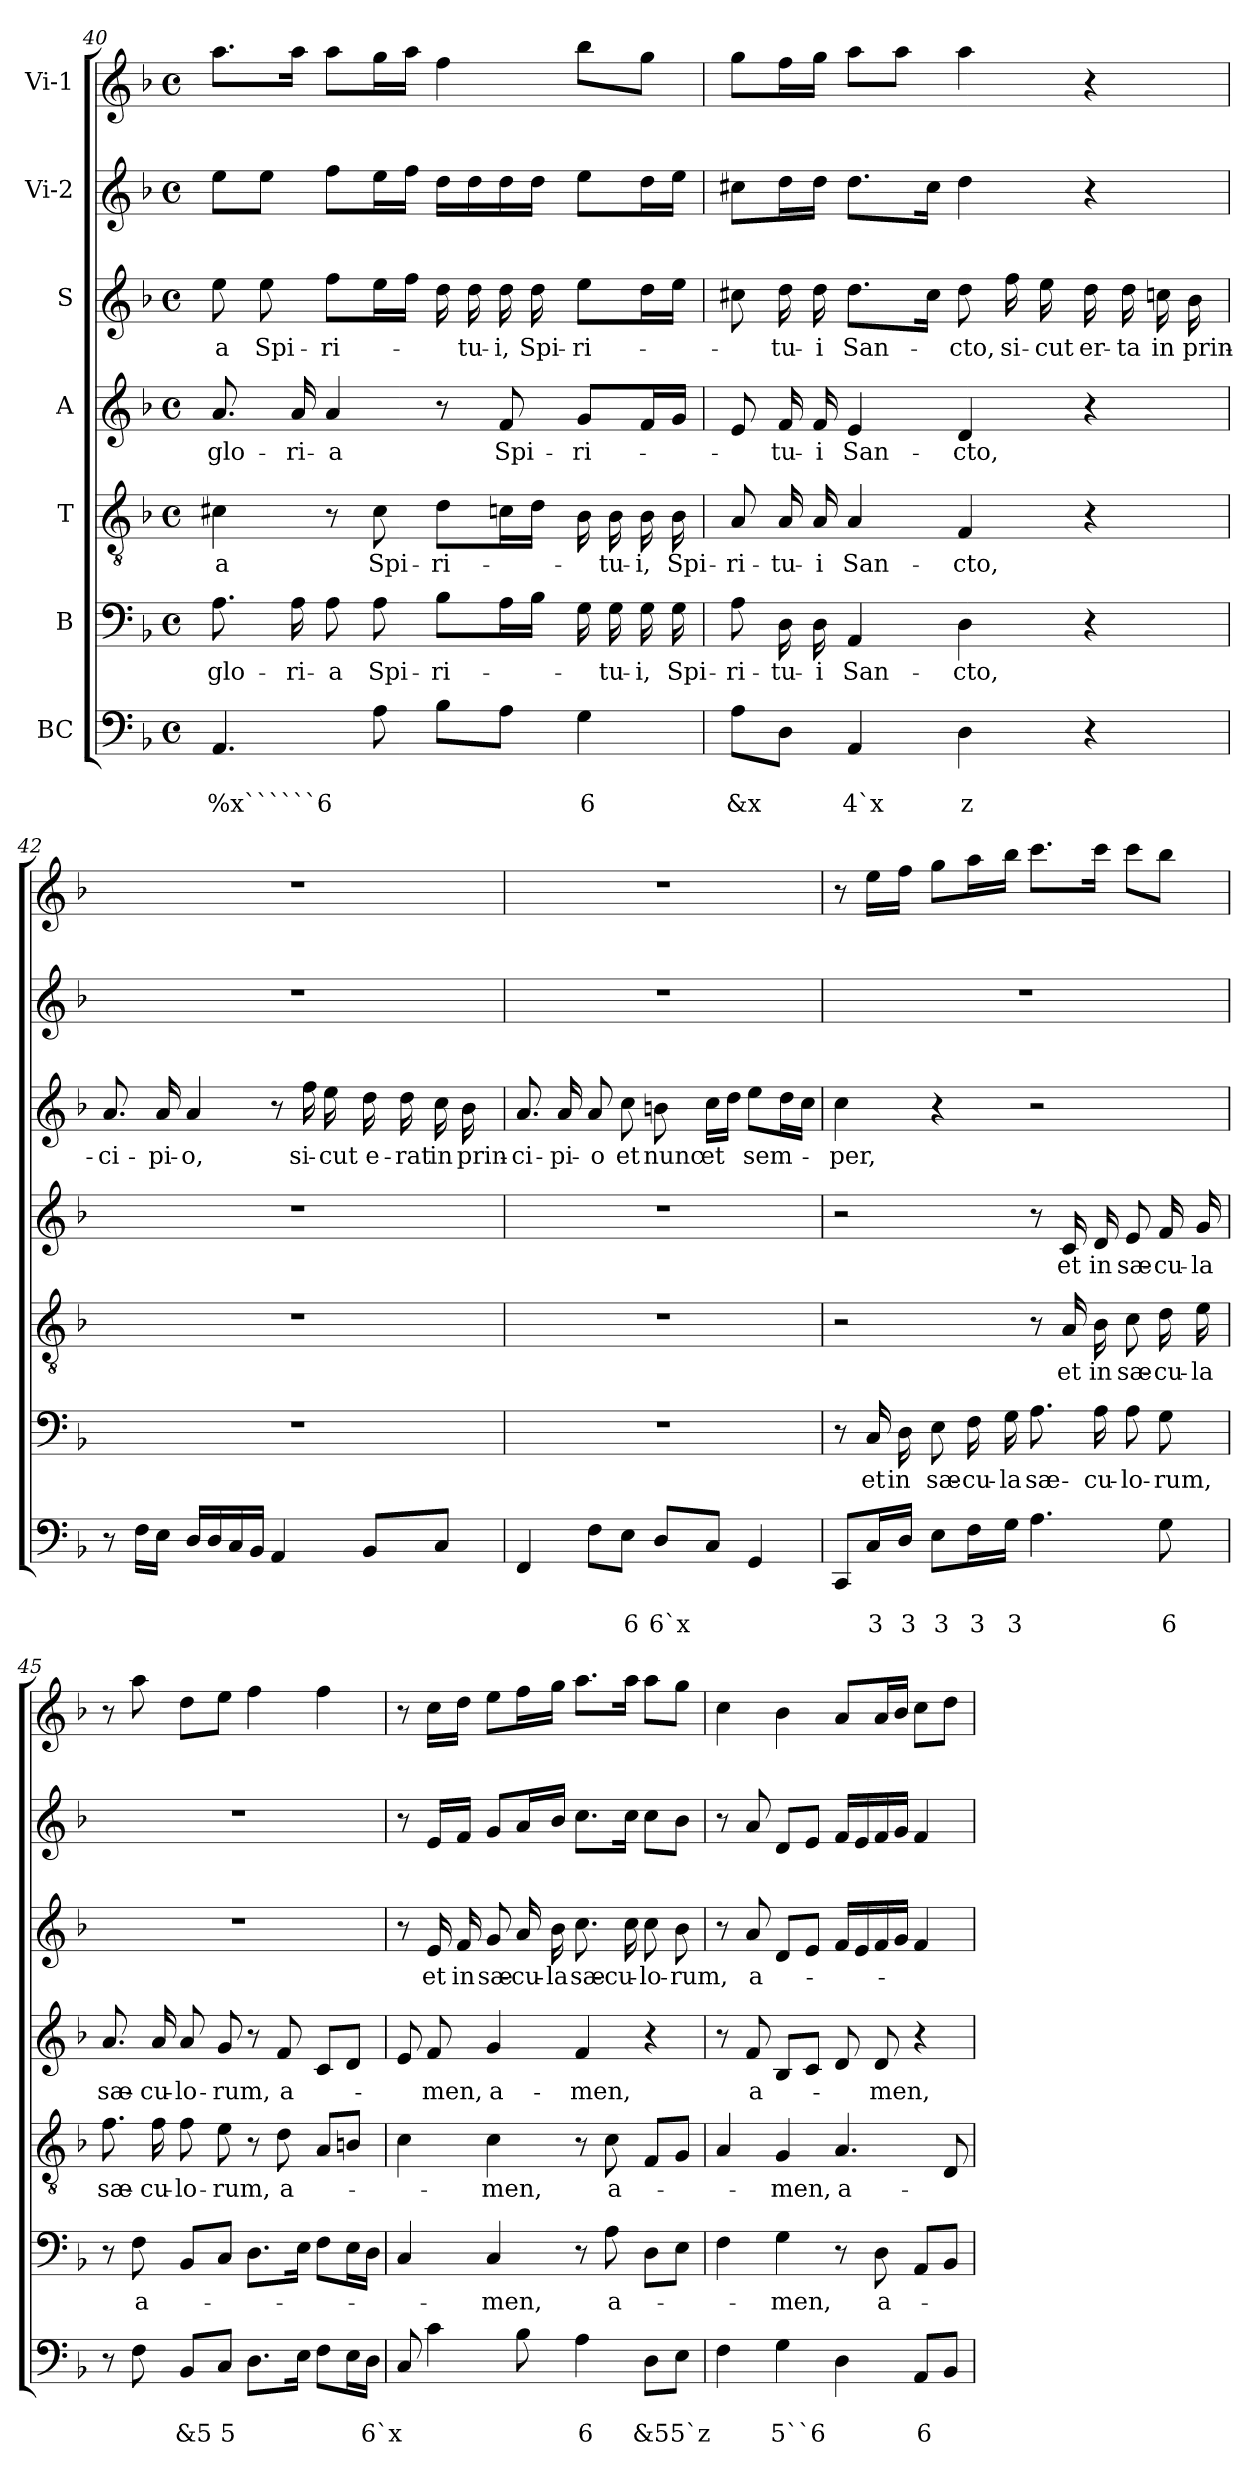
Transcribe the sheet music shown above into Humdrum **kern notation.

**kern	**text	**text	**kern	**text	**kern	**text	**kern	**text	**kern	**text	**kern	**kern
*part7	*part7	*part7	*part6	*part6	*part5	*part5	*part4	*part4	*part3	*part3	*part2	*part1
*staff7	*staff7	*staff7	*staff6	*staff6	*staff5	*staff5	*staff4	*staff4	*staff3	*staff3	*staff2	*staff1
*I"BC	*	*	*I"B	*	*I"T	*	*I"A	*	*I"S	*	*I"Vi-2	*I"Vi-1
!!LO:LB:g=z
*clefF4	*	*	*clefF4	*	*clefGv2	*	*clefG2	*	*clefG2	*	*clefG2	*clefG2
*k[b-]	*	*	*k[b-]	*	*k[b-]	*	*k[b-]	*	*k[b-]	*	*k[b-]	*k[b-]
*F:	*	*	*F:	*	*F:	*	*F:	*	*F:	*	*F:	*F:
*M4/4	*	*	*M4/4	*	*M4/4	*	*M4/4	*	*M4/4	*	*M4/4	*M4/4
*met(c)	*	*	*met(c)	*	*met(c)	*	*met(c)	*	*met(c)	*	*met(c)	*met(c)
=40	=40	=40	=40	=40	=40	=40	=40	=40	=40	=40	=40	=40
!	!	!LO:LY:b	!	!LO:LY:b	!	!LO:LY:b	!	!LO:LY:b	!	!LO:LY:b	!	!
4.AA/	.	%x``````6	8.A\	glo-	4c#X\	-a	8.a/	glo-	8ee\	-a	8ee\L	8.aa\L
!	!	!	!	!	!	!	!	!	!	!LO:LY:b	!	!
.	.	.	.	.	.	.	.	.	8ee\	Spi-	8ee\J	.
!	!	!	!	!LO:LY:b	!	!	!	!LO:LY:b	!	!	!	!
.	.	.	16A\	-ri-	.	.	16a/	-ri-	.	.	.	16aa\Jk
!	!	!	!	!LO:LY:b	!	!	!	!LO:LY:b	!	!LO:LY:b	!	!
.	.	.	8A\	-a	8r	.	4a/	-a	8ff\L	-ri-	8ff\L	8aa\L
!	!	!	!	!LO:LY:b	!	!LO:LY:b	!	!	!	!	!	!
8A\	.	.	8A\	Spi-	8c#\	Spi-	.	.	16ee\L	.	16ee\L	16gg\L
.	.	.	.	.	.	.	.	.	16ff\JJ	.	16ff\JJ	16aa\JJ
!	!	!	!	!LO:LY:b	!	!LO:LY:b	!	!	!	!	!	!
8B-\L	.	.	8B-\L	-ri-	8d\L	-ri-	8r	.	16dd\	.	16dd\LL	4ff\
!	!	!	!	!	!	!	!	!	!	!LO:LY:b	!	!
.	.	.	.	.	.	.	.	.	16dd\	-tu-	16dd\	.
!	!	!	!	!	!	!	!	!LO:LY:b	!	!LO:LY:b	!	!
8A\J	.	.	16A\L	.	16cn\L	.	8f/	Spi-	16dd\	-i,	16dd\	.
!	!	!	!	!	!	!	!	!	!	!LO:LY:b	!	!
.	.	.	16B-\JJ	.	16d\JJ	.	.	.	16dd\	Spi-	16dd\JJ	.
!	!	!LO:LY:b	!	!	!	!	!	!LO:LY:b	!	!LO:LY:b	!	!
4G\	.	6	16G\	.	16B-\	.	8g/L	-ri-	8ee\L	-ri-	8ee\L	8bb-\L
!	!	!	!	!LO:LY:b	!	!LO:LY:b	!	!	!	!	!	!
.	.	.	16G\	-tu-	16B-\	-tu-	.	.	.	.	.	.
!	!	!	!	!LO:LY:b	!	!LO:LY:b	!	!	!	!	!	!
.	.	.	16G\	-i,	16B-\	-i,	16f/L	.	16dd\L	.	16dd\L	8gg\J
!	!	!	!	!LO:LY:b	!	!LO:LY:b	!	!	!	!	!	!
.	.	.	16G\	Spi-	16B-\	Spi-	16g/JJ	.	16ee\JJ	.	16ee\JJ	.
=41	=41	=41	=41	=41	=41	=41	=41	=41	=41	=41	=41	=41
!	!	!LO:LY:b	!	!LO:LY:b	!	!LO:LY:b	!	!	!	!	!	!
8A\L	.	&x	8A\	-ri-	8A/	-ri-	8e/	.	8cc#X\	.	8cc#X\L	8gg\L
!	!	!	!	!LO:LY:b	!	!LO:LY:b	!	!LO:LY:b	!	!LO:LY:b	!	!
8D\J	.	.	16D\	-tu-	16A/	-tu-	16f/	-tu-	16dd\	-tu-	16dd\L	16ff\L
!	!	!	!	!LO:LY:b	!	!LO:LY:b	!	!LO:LY:b	!	!LO:LY:b	!	!
.	.	.	16D\	-i	16A/	-i	16f/	-i	16dd\	-i	16dd\JJ	16gg\JJ
!	!	!LO:LY:b	!	!LO:LY:b	!	!LO:LY:b	!	!LO:LY:b	!	!LO:LY:b	!	!
4AA/	.	4`x	4AA/	San-	4A/	San-	4e/	San-	8.dd\L	San-	8.dd\L	8aa\L
.	.	.	.	.	.	.	.	.	.	.	.	8aa\J
.	.	.	.	.	.	.	.	.	16cc#\Jk	.	16cc#\Jk	.
!	!	!LO:LY:b	!	!LO:LY:b	!	!LO:LY:b	!	!LO:LY:b	!	!LO:LY:b	!	!
4D\	.	z	4D\	-cto,	4F/	-cto,	4d/	-cto,	8dd\	-cto,	4dd\	4aa\
!	!	!	!	!	!	!	!	!	!	!LO:LY:b	!	!
.	.	.	.	.	.	.	.	.	16ff\	si-	.	.
!	!	!	!	!	!	!	!	!	!	!LO:LY:b	!	!
.	.	.	.	.	.	.	.	.	16ee\	-cut	.	.
!	!	!	!	!	!	!	!	!	!	!LO:LY:b	!	!
4r	.	.	4r	.	4r	.	4r	.	16dd\	er-	4r	4r
!	!	!	!	!	!	!	!	!	!	!LO:LY:b	!	!
.	.	.	.	.	.	.	.	.	16dd\	-ta	.	.
!	!	!	!	!	!	!	!	!	!	!LO:LY:b	!	!
.	.	.	.	.	.	.	.	.	16ccn\	in	.	.
!	!	!	!	!	!	!	!	!	!	!LO:LY:b	!	!
.	.	.	.	.	.	.	.	.	16b-\	prin-	.	.
=42	=42	=42	=42	=42	=42	=42	=42	=42	=42	=42	=42	=42
!	!	!	!	!	!	!	!	!	!	!LO:LY:b	!	!
8r	.	.	1r	.	1r	.	1r	.	8.a/	-ci-	1r	1r
16F\LL	.	.	.	.	.	.	.	.	.	.	.	.
!	!	!	!	!	!	!	!	!	!	!LO:LY:b	!	!
16E\JJ	.	.	.	.	.	.	.	.	16a/	-pi-	.	.
!	!	!	!	!	!	!	!	!	!	!LO:LY:b	!	!
16D/LL	.	.	.	.	.	.	.	.	4a/	-o,	.	.
16D/	.	.	.	.	.	.	.	.	.	.	.	.
16C/	.	.	.	.	.	.	.	.	.	.	.	.
16BB-/JJ	.	.	.	.	.	.	.	.	.	.	.	.
4AA/	.	.	.	.	.	.	.	.	8r	.	.	.
!	!	!	!	!	!	!	!	!	!	!LO:LY:b	!	!
.	.	.	.	.	.	.	.	.	16ff\	si-	.	.
!	!	!	!	!	!	!	!	!	!	!LO:LY:b	!	!
.	.	.	.	.	.	.	.	.	16ee\	-cut	.	.
!	!	!	!	!	!	!	!	!	!	!LO:LY:b	!	!
8BB-/L	.	.	.	.	.	.	.	.	16dd\	e-	.	.
!	!	!	!	!	!	!	!	!	!	!LO:LY:b	!	!
.	.	.	.	.	.	.	.	.	16dd\	-rat	.	.
!	!	!	!	!	!	!	!	!	!	!LO:LY:b	!	!
8C/J	.	.	.	.	.	.	.	.	16cc\	in	.	.
!	!	!	!	!	!	!	!	!	!	!LO:LY:b	!	!
.	.	.	.	.	.	.	.	.	16b-\	prin-	.	.
!!LO:PB:g=z
=43	=43	=43	=43	=43	=43	=43	=43	=43	=43	=43	=43	=43
!	!	!	!	!	!	!	!	!	!	!LO:LY:b	!	!
4FF/	.	.	1r	.	1r	.	1r	.	8.a/	-ci-	1r	1r
!	!	!	!	!	!	!	!	!	!	!LO:LY:b	!	!
.	.	.	.	.	.	.	.	.	16a/	-pi-	.	.
!	!	!	!	!	!	!	!	!	!	!LO:LY:b	!	!
8F\L	.	.	.	.	.	.	.	.	8a/	-o	.	.
!	!	!LO:LY:b	!	!	!	!	!	!	!	!LO:LY:b	!	!
8E\J	.	6	.	.	.	.	.	.	8cc\	et	.	.
!	!	!LO:LY:b	!	!	!	!	!	!	!	!LO:LY:b	!	!
8D/L	.	6`x	.	.	.	.	.	.	8bn\	nunc	.	.
!	!	!	!	!	!	!	!	!	!	!LO:LY:b	!	!
8C/J	.	.	.	.	.	.	.	.	16cc\LL	et	.	.
.	.	.	.	.	.	.	.	.	16dd\JJ	.	.	.
!	!	!	!	!	!	!	!	!	!	!LO:LY:b	!	!
4GG/	.	.	.	.	.	.	.	.	8ee\L	sem-	.	.
.	.	.	.	.	.	.	.	.	16dd\L	.	.	.
.	.	.	.	.	.	.	.	.	16cc\JJ	.	.	.
=44	=44	=44	=44	=44	=44	=44	=44	=44	=44	=44	=44	=44
!	!	!	!	!	!	!	!	!	!	!LO:LY:b	!	!
8CC/L	.	.	8r	.	2r	.	2r	.	4cc\	-per,	1r	8r
!	!	!LO:LY:b	!	!LO:LY:b	!	!	!	!	!	!	!	!
16C/L	.	3	16C/	et	.	.	.	.	.	.	.	16ee\LL
!	!	!LO:LY:b	!	!LO:LY:b	!	!	!	!	!	!	!	!
16D/JJ	.	3	16D\	in	.	.	.	.	.	.	.	16ff\JJ
!	!	!LO:LY:b	!	!LO:LY:b	!	!	!	!	!	!	!	!
8E\L	.	3	8E\	sæ-	.	.	.	.	4r	.	.	8gg\L
!	!	!LO:LY:b	!	!LO:LY:b	!	!	!	!	!	!	!	!
16F\L	.	3	16F\	-cu-	.	.	.	.	.	.	.	16aa\L
!	!	!LO:LY:b	!	!LO:LY:b	!	!	!	!	!	!	!	!
16G\JJ	.	3	16G\	-la	.	.	.	.	.	.	.	16bb-\JJ
!	!	!	!	!LO:LY:b	!	!	!	!	!	!	!	!
4.A\	.	.	8.A\	sæ-	8r	.	8r	.	2r	.	.	8.ccc\L
!	!	!	!	!	!	!LO:LY:b	!	!LO:LY:b	!	!	!	!
.	.	.	.	.	16A/	et	16c/	et	.	.	.	.
!	!	!	!	!LO:LY:b	!	!LO:LY:b	!	!LO:LY:b	!	!	!	!
.	.	.	16A\	-cu-	16B-\	in	16d/	in	.	.	.	16ccc\Jk
!	!	!	!	!LO:LY:b	!	!LO:LY:b	!	!LO:LY:b	!	!	!	!
.	.	.	8A\	-lo-	8c\	sæ-	8e/	sæ-	.	.	.	8ccc\L
!	!	!LO:LY:b	!	!LO:LY:b	!	!LO:LY:b	!	!LO:LY:b	!	!	!	!
8G\	.	6	8G\	-rum,	16d\	-cu-	16f/	-cu-	.	.	.	8bb-\J
!	!	!	!	!	!	!LO:LY:b	!	!LO:LY:b	!	!	!	!
.	.	.	.	.	16e\	-la	16g/	-la	.	.	.	.
=45	=45	=45	=45	=45	=45	=45	=45	=45	=45	=45	=45	=45
!	!	!	!	!	!	!LO:LY:b	!	!LO:LY:b	!	!	!	!
8r	.	.	8r	.	8.f\	sæ-	8.a/	sæ-	1r	.	1r	8r
!	!	!	!	!LO:LY:b	!	!	!	!	!	!	!	!
8F\	.	.	8F\	a-	.	.	.	.	.	.	.	8aa\
!	!	!	!	!	!	!LO:LY:b	!	!LO:LY:b	!	!	!	!
.	.	.	.	.	16f\	-cu-	16a/	-cu-	.	.	.	.
!	!	!LO:LY:b	!	!	!	!LO:LY:b	!	!LO:LY:b	!	!	!	!
8BB-/L	.	&5	8BB-/L	.	8f\	-lo-	8a/	-lo-	.	.	.	8dd\L
!	!	!LO:LY:b	!	!	!	!LO:LY:b	!	!LO:LY:b	!	!	!	!
8C/J	.	5	8C/J	.	8e\	-rum,	8g/	-rum,	.	.	.	8ee\J
8.D\L	.	.	8.D\L	.	8r	.	8r	.	.	.	.	4ff\
!	!	!	!	!	!	!LO:LY:b	!	!LO:LY:b	!	!	!	!
.	.	.	.	.	8d\	a-	8f/	a-	.	.	.	.
16E\Jk	.	.	16E\Jk	.	.	.	.	.	.	.	.	.
8F\L	.	.	8F\L	.	8A/L	.	8c/L	.	.	.	.	4ff\
16E\L	.	.	16E\L	.	8Bn/J	.	8d/J	.	.	.	.	.
!	!	!LO:LY:b	!	!	!	!	!	!	!	!	!	!
16D\JJ	.	6`x	16D\JJ	.	.	.	.	.	.	.	.	.
=46	=46	=46	=46	=46	=46	=46	=46	=46	=46	=46	=46	=46
8C/	.	.	4C/	.	4c\	.	8e/	.	8r	.	8r	8r
!	!	!	!	!	!	!	!	!LO:LY:b	!	!LO:LY:b	!	!
4c\	.	.	.	.	.	.	8f/	-men,	16e/	et	16e/LL	16cc\LL
!	!	!	!	!	!	!	!	!	!	!LO:LY:b	!	!
.	.	.	.	.	.	.	.	.	16f/	in	16f/JJ	16dd\JJ
!	!	!	!	!LO:LY:b	!	!LO:LY:b	!	!LO:LY:b	!	!LO:LY:b	!	!
.	.	.	4C/	-men,	4c\	-men,	4g/	a-	8g/	sæ-	8g/L	8ee\L
!	!	!	!	!	!	!	!	!	!	!LO:LY:b	!	!
8B-\	.	.	.	.	.	.	.	.	16a/	-cu-	16a/L	16ff\L
!	!	!	!	!	!	!	!	!	!	!LO:LY:b	!	!
.	.	.	.	.	.	.	.	.	16b-\	-la	16b-/JJ	16gg\JJ
!	!	!LO:LY:b	!	!	!	!	!	!LO:LY:b	!	!LO:LY:b	!	!
4A\	.	6	8r	.	8r	.	4f/	-men,	8.cc\	sæ-	8.cc\L	8.aa\L
!	!	!	!	!LO:LY:b	!	!LO:LY:b	!	!	!	!	!	!
.	.	.	8A\	a-	8c\	a-	.	.	.	.	.	.
!	!	!	!	!	!	!	!	!	!	!LO:LY:b	!	!
.	.	.	.	.	.	.	.	.	16cc\	-cu-	16cc\Jk	16aa\Jk
!	!	!LO:LY:b	!	!	!	!	!	!	!	!LO:LY:b	!	!
8D\L	.	&5	8D\L	.	8F/L	.	4r	.	8cc\	-lo-	8cc\L	8aa\L
!	!	!LO:LY:b	!	!	!	!	!	!	!	!LO:LY:b	!	!
8E\J	.	5`z	8E\J	.	8G/J	.	.	.	8b-\	-rum,	8b-\J	8gg\J
!!LO:LB:g=z
=47	=47	=47	=47	=47	=47	=47	=47	=47	=47	=47	=47	=47
4F\	.	.	4F\	.	4A/	.	8r	.	8r	.	8r	4cc\
!	!	!	!	!	!	!	!	!LO:LY:b	!	!LO:LY:b	!	!
.	.	.	.	.	.	.	8f/	a-	8a/	a-	8a/	.
!	!	!LO:LY:b	!	!LO:LY:b	!	!LO:LY:b	!	!	!	!	!	!
4G\	.	5``6	4G\	-men,	4G/	-men,	8B-/L	.	8d/L	.	8d/L	4b-\
.	.	.	.	.	.	.	8c/J	.	8e/J	.	8e/J	.
!	!	!	!	!	!	!LO:LY:b	!	!	!	!	!	!
4D\	.	.	8r	.	4.A/	a-	8d/	.	16f/LL	.	16f/LL	8a/L
.	.	.	.	.	.	.	.	.	16e/	.	16e/	.
!	!	!	!	!LO:LY:b	!	!	!	!LO:LY:b	!	!	!	!
.	.	.	8D\	a-	.	.	8d/	-men,	16f/	.	16f/	16a/L
.	.	.	.	.	.	.	.	.	16g/JJ	.	16g/JJ	16b-/JJ
!	!	!LO:LY:b	!	!	!	!	!	!	!	!	!	!
8AA/L	.	6	8AA/L	.	.	.	4r	.	4f/	.	4f/	8cc\L
8BB-/J	.	.	8BB-/J	.	8D/	.	.	.	.	.	.	8dd\J
=	=	=	=	=	=	=	=	=	=	=	=	=
*-	*-	*-	*-	*-	*-	*-	*-	*-	*-	*-	*-	*-
